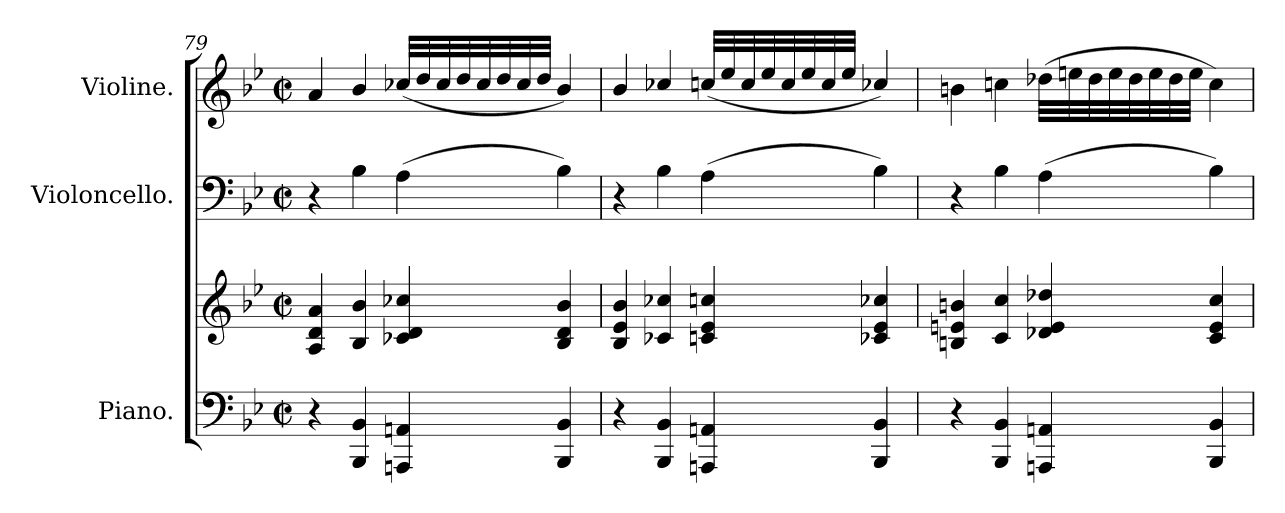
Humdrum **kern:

**kern	**kern	**kern	**kern
*part3	*part3	*part2	*part1
*staff4	*staff3	*staff2	*staff1
*I"Piano.	*	*I"Violoncello.	*I"Violine.
*	*	*I'vlc	*I'vl
*clefF4	*clefG2	*clefF4	*clefG2
*k[b-e-]	*k[b-e-]	*k[b-e-]	*k[b-e-]
*g:	*g:	*g:	*g:
*M2/2	*M2/2	*M2/2	*M2/2
*met(c|)	*met(c|)	*met(c|)	*met(c|)
=79	=79	=79	=79
4r	4A/ 4d/ 4a/	4r	4a/
4BBB-/ 4BB-/	4B-/ 4b-/	4B-\	4b-/
4AAAn/ 4AAn/	4c-X/ 4d/ 4cc-X/	(4A\	(32cc-X/LLL
.	.	.	32dd/
.	.	.	32cc-/
.	.	.	32dd/
.	.	.	32cc-/
.	.	.	32dd/
.	.	.	32cc-/
.	.	.	32dd/JJJ
4BBB-/ 4BB-/	4B-/ 4d/ 4b-/	4B-\)	4b-/)
=80	=80	=80	=80
4r	4B-/ 4e-/ 4b-/	4r	4b-/
4BBB-/ 4BB-/	4c-X/ 4cc-X/	4B-\	4cc-X/
4AAAn/ 4AAn/	4cn/ 4e-/ 4ccn/	(4A\	(32ccn/LLL
.	.	.	32ee-/
.	.	.	32cc/
.	.	.	32ee-/
.	.	.	32cc/
.	.	.	32ee-/
.	.	.	32cc/
.	.	.	32ee-/JJJ
4BBB-/ 4BB-/	4c-X/ 4e-/ 4cc-X/	4B-\)	4cc-X/)
=81	=81	=81	=81
4r	4Bn/ 4en/ 4bn/	4r	4bn\
4BBB-/ 4BB-/	4c/ 4cc/	4B-\	4ccn\
4AAAn/ 4AAn/	4d-X/ 4e/ 4dd-X/	(4A\	(32dd-X\LLL
.	.	.	32een\
.	.	.	32dd-\
.	.	.	32ee\
.	.	.	32dd-\
.	.	.	32ee\
.	.	.	32dd-\
.	.	.	32ee\JJJ
4BBB-/ 4BB-/	4c/ 4e/ 4cc/	4B-\)	4cc\)
=	=	=	=
*-	*-	*-	*-
